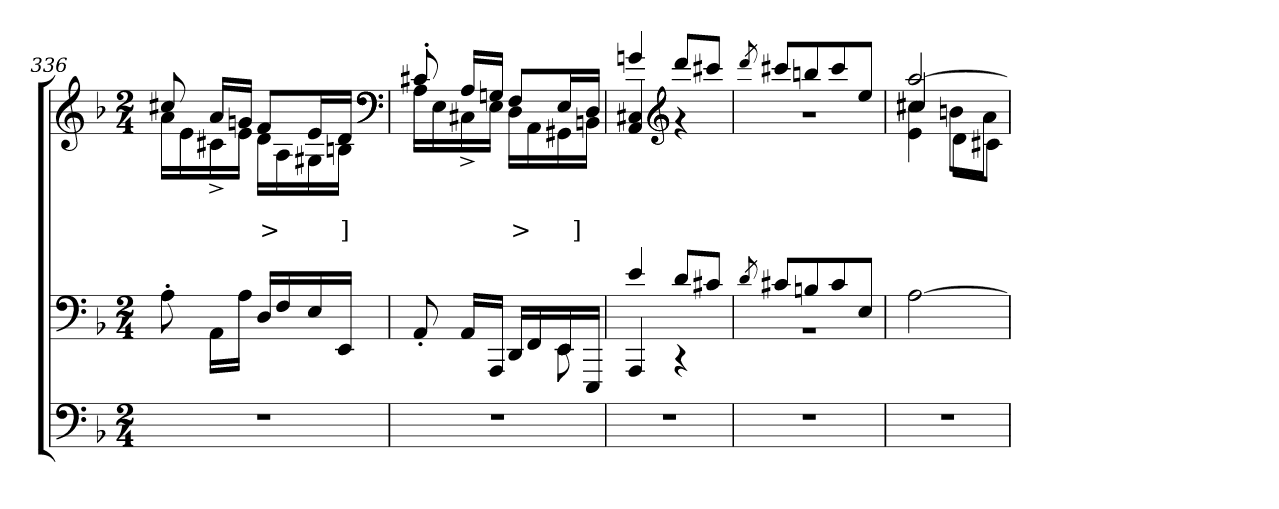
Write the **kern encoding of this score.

**kern	**kern	**kern	**text	**text
*part3	*part2	*part1	*part1	*part1
*staff3	*staff2	*staff1	*staff1	*staff1
*clefF4	*clefF4	*clefG2	*	*
*k[b-]	*k[b-]	*k[b-]	*	*
*M2/4	*M2/4	*M2/4	*	*
=336	=336	=336	=336	=336
*	*	*^	*	*
2r	8A'>	8cc#X	16aLL	.	.
.	.	.	16e	.	.
.	16AALL	16aLL	16c#^>	.	.
.	16AJJ	16gnJJ	16eJJ	.	.
.	16DLL	8fL	16dLL	.	>
.	16F	.	16A	.	.
.	16E	16eL	16G#X	.	.
.	16EEJJ	16dJJ	16BnJJ	.	]
*	*	*clefF4	*	*	*
=337	=337	=337	=337	=337	=337
*	*^	*	*	*	*
2r	8AA'>	4.ryy	8c#X'>	16ALL	.	.
.	.	.	.	16E	.	.
.	16AALL	.	16ALL	16C#^>	.	.
.	16AAAJJ	.	16GnJJ	16EJJ	.	.
.	16DDLL	.	8FL	16DLL	.	>
.	16FF	.	.	16AA	.	.
.	16EE	8EE\	16EL	16GG#X	.	.
.	16EEEJJ	.	16DJJ	16BBnJJ	.	]
=338	=338	=338	=338	=338	=338	=338
2r	4e	4AAA/	4gn	4C#/ 4AA/	.	.
*	*	*	*clefG2	*	*	*
.	8dL	4r	8dddL	4r	.	.
.	8c#XJ	.	8ccc#XJ	.	.	.
=339	=339	=339	=339	=339	=339	=339
.	8qd/	.	8qddd/	.	.	.
2r	8c#XL	2r	8ccc#XL	2r	.	.
.	8Bn	.	8bbn	.	.	.
.	8c#	.	8ccc#	.	.	.
.	8EJ	.	8eeJ	.	.	.
*	*v	*v	*	*	*	*
=340	=340	=340	=340	=340	=340
*	*	*	*^	*	*
2r	[2A	[2aa	4cc#X/	4cc# 4e\	.	.
.	.	.	8bnL	8d\L	.	.
.	.	.	8aJ	8c#\J	.	.
*	*	*v	*v	*v	*	*
=	=	=	=	=
*-	*-	*-	*-	*-
